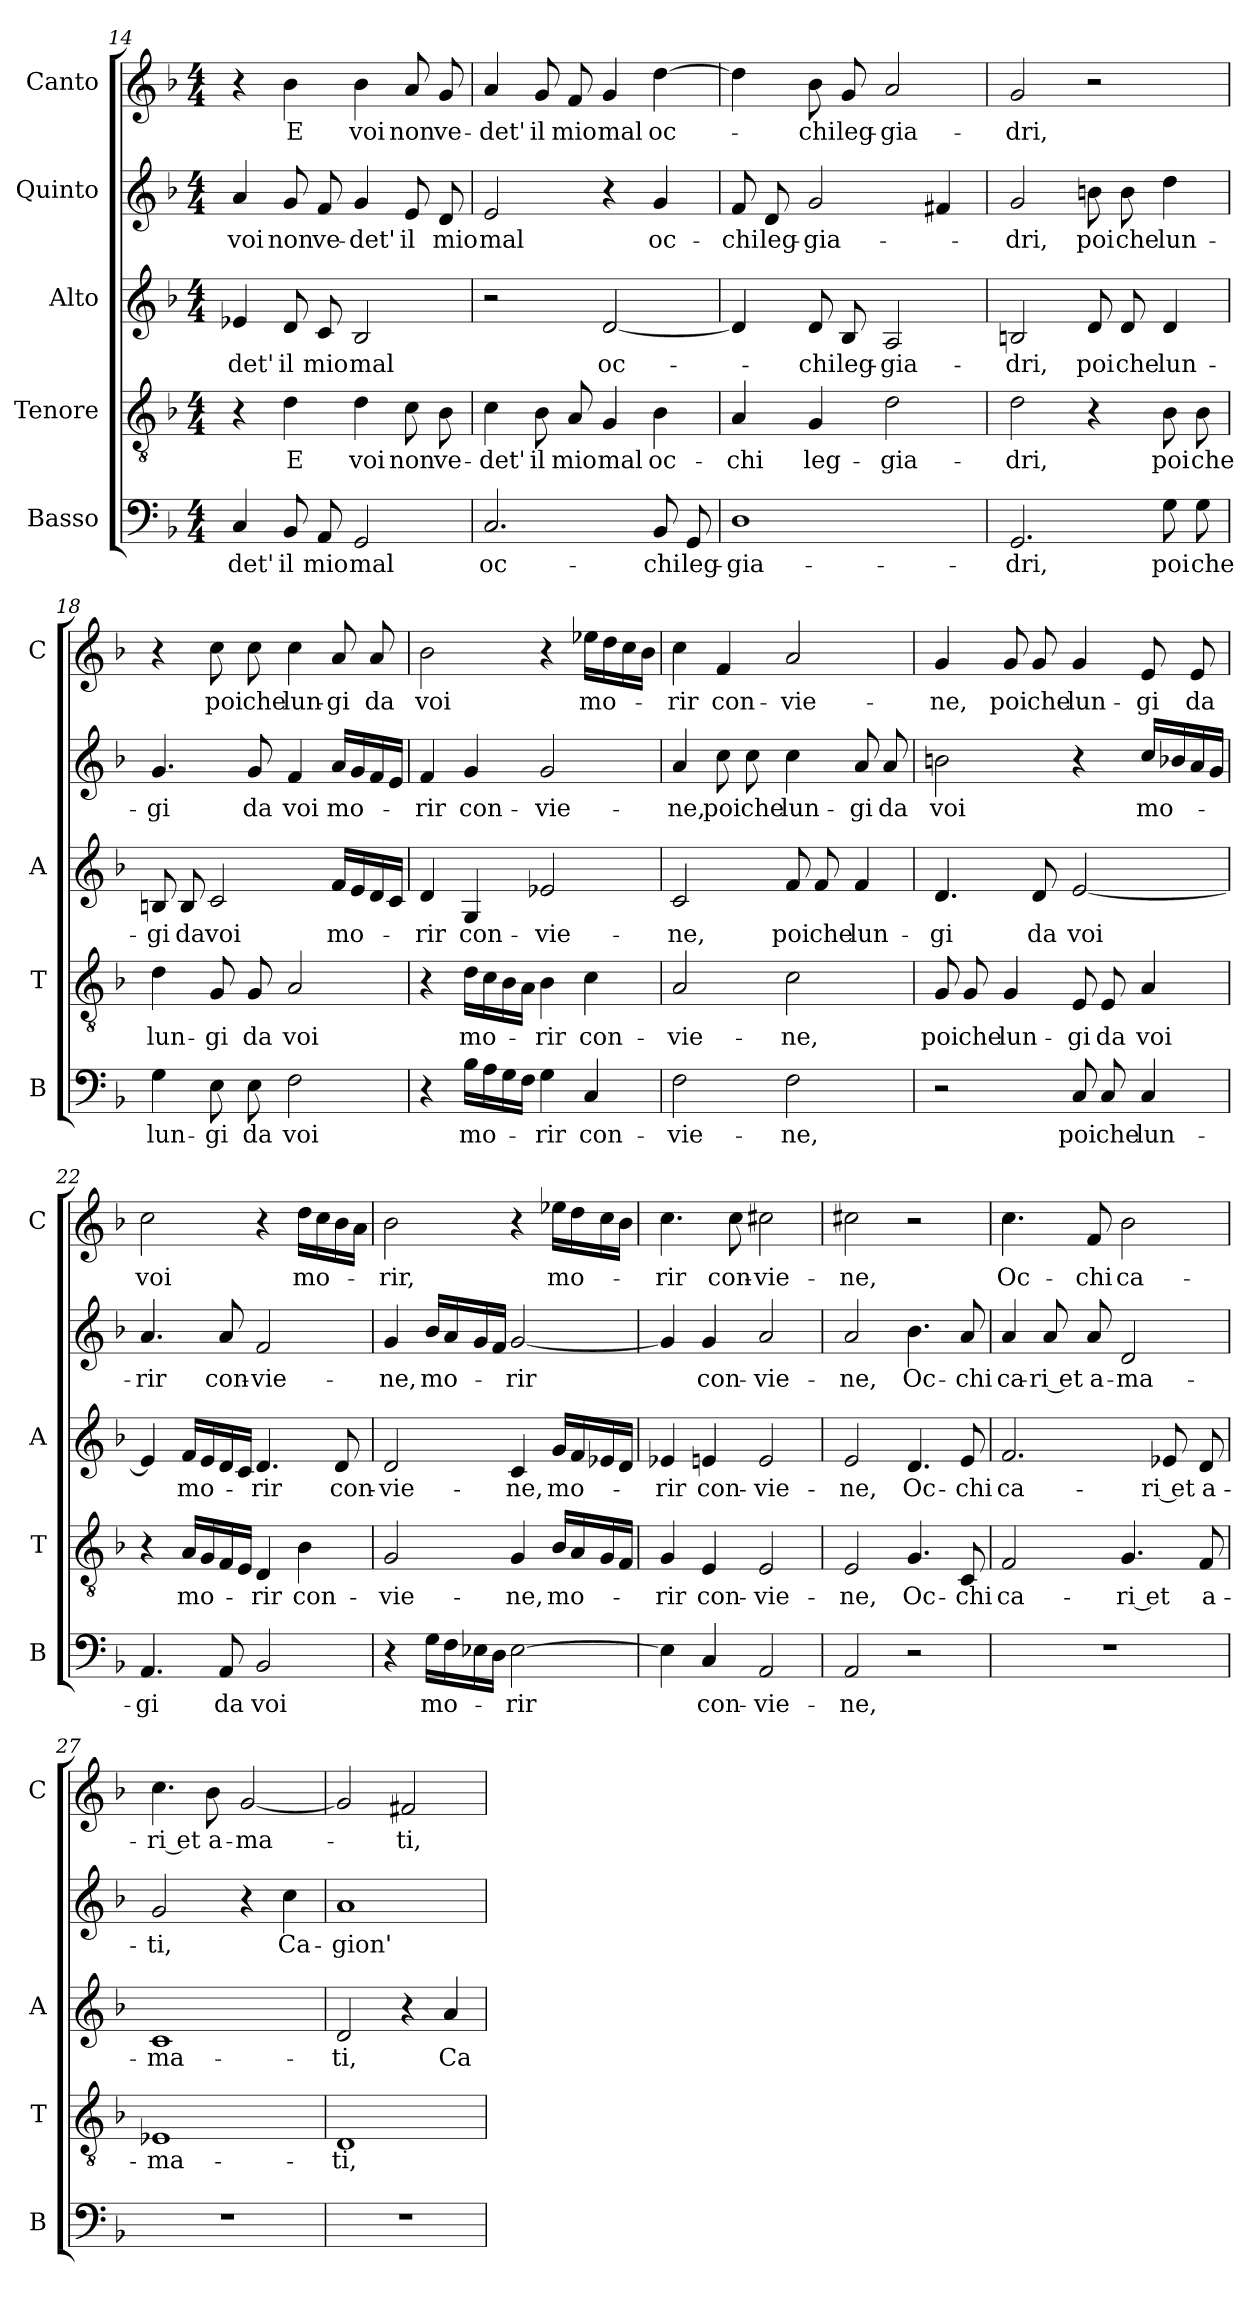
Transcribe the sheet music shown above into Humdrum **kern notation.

**kern	**text	**kern	**text	**kern	**text	**kern	**text	**kern	**text
*part5	*part5	*part4	*part4	*part3	*part3	*part2	*part2	*part1	*part1
*staff5	*staff5	*staff4	*staff4	*staff3	*staff3	*staff2	*staff2	*staff1	*staff1
*I"Basso	*	*I"Tenore	*	*I"Alto	*	*I"Quinto	*	*I"Canto	*
*I'B	*	*I'T	*	*I'A	*	*	*	*I'C	*
!!LO:PB:g=z
*clefF4	*	*clefGv2	*	*clefG2	*	*clefG2	*	*clefG2	*
*k[b-]	*	*k[b-]	*	*k[b-]	*	*k[b-]	*	*k[b-]	*
*F:	*	*F:	*	*F:	*	*F:	*	*F:	*
*M4/4	*	*M4/4	*	*M4/4	*	*M4/4	*	*M4/4	*
=14	=14	=14	=14	=14	=14	=14	=14	=14	=14
!	!LO:LY:b	!	!	!	!LO:LY:b	!	!LO:LY:b	!	!
4C/	-det'	4r	.	4e-X/	-det'	4a/	voi	4r	.
!	!LO:LY:b	!	!LO:LY:b	!	!LO:LY:b	!	!LO:LY:b	!	!LO:LY:b
8BB-/	il	4d\	E	8d/	il	8g/	non	4b-\	E
!	!LO:LY:b	!	!	!	!LO:LY:b	!	!LO:LY:b	!	!
8AA/	mio	.	.	8c/	mio	8f/	ve-	.	.
!	!LO:LY:b	!	!LO:LY:b	!	!LO:LY:b	!	!LO:LY:b	!	!LO:LY:b
2GG/	mal	4d\	voi	2B-/	mal	4g/	-det'	4b-\	voi
!	!	!	!LO:LY:b	!	!	!	!LO:LY:b	!	!LO:LY:b
.	.	8c\	non	.	.	8e/	il	8a/	non
!	!	!	!LO:LY:b	!	!	!	!LO:LY:b	!	!LO:LY:b
.	.	8B-\	ve-	.	.	8d/	mio	8g/	ve-
=15	=15	=15	=15	=15	=15	=15	=15	=15	=15
!	!LO:LY:b	!	!LO:LY:b	!	!	!	!LO:LY:b	!	!LO:LY:b
2.C/	oc-	4c\	-det'	2r	.	2e/	mal	4a/	-det'
!	!	!	!LO:LY:b	!	!	!	!	!	!LO:LY:b
.	.	8B-\	il	.	.	.	.	8g/	il
!	!	!	!LO:LY:b	!	!	!	!	!	!LO:LY:b
.	.	8A/	mio	.	.	.	.	8f/	mio
!	!	!	!LO:LY:b	!	!LO:LY:b	!	!	!	!LO:LY:b
.	.	4G/	mal	[2d/	oc-	4r	.	4g/	mal
!	!LO:LY:b	!	!LO:LY:b	!	!	!	!LO:LY:b	!	!LO:LY:b
8BB-/	-chi	4B-\	oc-	.	.	4g/	oc-	[4dd\	oc-
!	!LO:LY:b	!	!	!	!	!	!	!	!
8GG/	leg-	.	.	.	.	.	.	.	.
=16	=16	=16	=16	=16	=16	=16	=16	=16	=16
!	!LO:LY:b	!	!LO:LY:b	!	!	!	!LO:LY:b	!	!
1D	-gia-	4A/	-chi	4d/]	.	8f/	-chi	4dd\]	.
!	!	!	!	!	!	!	!LO:LY:b	!	!
.	.	.	.	.	.	8d/	leg-	.	.
!	!	!	!LO:LY:b	!	!LO:LY:b	!	!LO:LY:b	!	!LO:LY:b
.	.	4G/	leg-	8d/	-chi	2g/	-gia-	8b-\	-chi
!	!	!	!	!	!LO:LY:b	!	!	!	!LO:LY:b
.	.	.	.	8B-/	leg-	.	.	8g/	leg-
!	!	!	!LO:LY:b	!	!LO:LY:b	!	!	!	!LO:LY:b
.	.	2d\	-gia-	2A/	-gia-	.	.	2a/	-gia-
.	.	.	.	.	.	4f#X/	.	.	.
=17	=17	=17	=17	=17	=17	=17	=17	=17	=17
!	!LO:LY:b	!	!LO:LY:b	!	!LO:LY:b	!	!LO:LY:b	!	!LO:LY:b
2.GG/	-dri,	2d\	-dri,	2Bn/	-dri,	2g/	-dri,	2g/	-dri,
!	!	!	!	!	!LO:LY:b	!	!LO:LY:b	!	!
.	.	4r	.	8d/	poi	8bn\	poi	2r	.
!	!	!	!	!	!LO:LY:b	!	!LO:LY:b	!	!
.	.	.	.	8d/	che	8b\	che	.	.
!	!LO:LY:b	!	!LO:LY:b	!	!LO:LY:b	!	!LO:LY:b	!	!
8G\	poi	8B-\	poi	4d/	lun-	4dd\	lun-	.	.
!	!LO:LY:b	!	!LO:LY:b	!	!	!	!	!	!
8G\	che	8B-\	che	.	.	.	.	.	.
=18	=18	=18	=18	=18	=18	=18	=18	=18	=18
!	!LO:LY:b	!	!LO:LY:b	!	!LO:LY:b	!	!LO:LY:b	!	!
4G\	lun-	4d\	lun-	8Bn/	-gi	4.g/	-gi	4r	.
!	!	!	!	!	!LO:LY:b	!	!	!	!
.	.	.	.	8B/	da	.	.	.	.
!	!LO:LY:b	!	!LO:LY:b	!	!LO:LY:b	!	!	!	!LO:LY:b
8E\	-gi	8G/	-gi	2c/	voi	.	.	8cc\	poi
!	!LO:LY:b	!	!LO:LY:b	!	!	!	!LO:LY:b	!	!LO:LY:b
8E\	da	8G/	da	.	.	8g/	da	8cc\	che
!	!LO:LY:b	!	!LO:LY:b	!	!	!	!LO:LY:b	!	!LO:LY:b
2F\	voi	2A/	voi	.	.	4f/	voi	4cc\	lun-
!	!	!	!	!	!LO:LY:b	!	!LO:LY:b	!	!LO:LY:b
.	.	.	.	16f/LL	mo-	16a/LL	mo-	8a/	-gi
.	.	.	.	16e/	.	16g/	.	.	.
!	!	!	!	!	!	!	!	!	!LO:LY:b
.	.	.	.	16d/	.	16f/	.	8a/	da
.	.	.	.	16c/JJ	.	16e/JJ	.	.	.
!!LO:LB:g=z
=19	=19	=19	=19	=19	=19	=19	=19	=19	=19
!	!	!	!	!	!LO:LY:b	!	!LO:LY:b	!	!LO:LY:b
4r	.	4r	.	4d/	-rir	4f/	-rir	2b-\	voi
!	!LO:LY:b	!	!LO:LY:b	!	!LO:LY:b	!	!LO:LY:b	!	!
16B-\LL	mo-	16d\LL	mo-	4G/	con-	4g/	con-	.	.
16A\	.	16c\	.	.	.	.	.	.	.
16G\	.	16B-\	.	.	.	.	.	.	.
16F\JJ	.	16A\JJ	.	.	.	.	.	.	.
!	!LO:LY:b	!	!LO:LY:b	!	!LO:LY:b	!	!LO:LY:b	!	!
4G\	-rir	4B-\	-rir	2e-X/	-vie-	2g/	-vie-	4r	.
!	!LO:LY:b	!	!LO:LY:b	!	!	!	!	!	!LO:LY:b
4C/	con-	4c\	con-	.	.	.	.	16ee-X\LL	mo-
.	.	.	.	.	.	.	.	16dd\	.
.	.	.	.	.	.	.	.	16cc\	.
.	.	.	.	.	.	.	.	16b-\JJ	.
=20	=20	=20	=20	=20	=20	=20	=20	=20	=20
!	!LO:LY:b	!	!LO:LY:b	!	!LO:LY:b	!	!LO:LY:b	!	!LO:LY:b
2F\	-vie-	2A/	-vie-	2c/	-ne,	4a/	-ne,	4cc\	-rir
!	!	!	!	!	!	!	!LO:LY:b	!	!LO:LY:b
.	.	.	.	.	.	8cc\	poi	4f/	con-
!	!	!	!	!	!	!	!LO:LY:b	!	!
.	.	.	.	.	.	8cc\	che	.	.
!	!LO:LY:b	!	!LO:LY:b	!	!LO:LY:b	!	!LO:LY:b	!	!LO:LY:b
2F\	-ne,	2c\	-ne,	8f/	poi	4cc\	lun-	2a/	-vie-
!	!	!	!	!	!LO:LY:b	!	!	!	!
.	.	.	.	8f/	che	.	.	.	.
!	!	!	!	!	!LO:LY:b	!	!LO:LY:b	!	!
.	.	.	.	4f/	lun-	8a/	-gi	.	.
!	!	!	!	!	!	!	!LO:LY:b	!	!
.	.	.	.	.	.	8a/	da	.	.
=21	=21	=21	=21	=21	=21	=21	=21	=21	=21
!	!	!	!LO:LY:b	!	!LO:LY:b	!	!LO:LY:b	!	!LO:LY:b
2r	.	8G/	poi	4.d/	-gi	2bn\	voi	4g/	-ne,
!	!	!	!LO:LY:b	!	!	!	!	!	!
.	.	8G/	che	.	.	.	.	.	.
!	!	!	!LO:LY:b	!	!	!	!	!	!LO:LY:b
.	.	4G/	lun-	.	.	.	.	8g/	poi
!	!	!	!	!	!LO:LY:b	!	!	!	!LO:LY:b
.	.	.	.	8d/	da	.	.	8g/	che
!	!LO:LY:b	!	!LO:LY:b	!	!LO:LY:b	!	!	!	!LO:LY:b
8C/	poi	8E/	-gi	[2e/	voi	4r	.	4g/	lun-
!	!LO:LY:b	!	!LO:LY:b	!	!	!	!	!	!
8C/	che	8E/	da	.	.	.	.	.	.
!	!LO:LY:b	!	!LO:LY:b	!	!	!	!LO:LY:b	!	!LO:LY:b
4C/	lun-	4A/	voi	.	.	16cc/LL	mo-	8e/	-gi
.	.	.	.	.	.	16b-X/	.	.	.
!	!	!	!	!	!	!	!	!	!LO:LY:b
.	.	.	.	.	.	16a/	.	8e/	da
.	.	.	.	.	.	16g/JJ	.	.	.
=22	=22	=22	=22	=22	=22	=22	=22	=22	=22
!	!LO:LY:b	!	!	!	!	!	!LO:LY:b	!	!LO:LY:b
4.AA/	-gi	4r	.	4e/]	.	4.a/	-rir	2cc\	voi
!	!	!	!LO:LY:b	!	!LO:LY:b	!	!	!	!
.	.	16A/LL	mo-	16f/LL	mo-	.	.	.	.
.	.	16G/	.	16e/	.	.	.	.	.
!	!LO:LY:b	!	!	!	!	!	!LO:LY:b	!	!
8AA/	da	16F/	.	16d/	.	8a/	con-	.	.
.	.	16E/JJ	.	16c/JJ	.	.	.	.	.
!	!LO:LY:b	!	!LO:LY:b	!	!LO:LY:b	!	!LO:LY:b	!	!
2BB-/	voi	4D/	-rir	4.d/	-rir	2f/	-vie-	4r	.
!	!	!	!LO:LY:b	!	!	!	!	!	!LO:LY:b
.	.	4B-\	con-	.	.	.	.	16dd\LL	mo-
.	.	.	.	.	.	.	.	16cc\	.
!	!	!	!	!	!LO:LY:b	!	!	!	!
.	.	.	.	8d/	con-	.	.	16b-\	.
.	.	.	.	.	.	.	.	16a\JJ	.
!!LO:LB:g=z
=23	=23	=23	=23	=23	=23	=23	=23	=23	=23
!	!	!	!LO:LY:b	!	!LO:LY:b	!	!LO:LY:b	!	!LO:LY:b
4r	.	2G/	-vie-	2d/	-vie-	4g/	-ne,	2b-\	-rir,
!	!LO:LY:b	!	!	!	!	!	!LO:LY:b	!	!
16G\LL	mo-	.	.	.	.	16b-/LL	mo-	.	.
16F\	.	.	.	.	.	16a/	.	.	.
16E-X\	.	.	.	.	.	16g/	.	.	.
16D\JJ	.	.	.	.	.	16f/JJ	.	.	.
!	!LO:LY:b	!	!LO:LY:b	!	!LO:LY:b	!	!LO:LY:b	!	!
[2E-\	-rir	4G/	-ne,	4c/	-ne,	[2g/	-rir	4r	.
!	!	!	!LO:LY:b	!	!LO:LY:b	!	!	!	!LO:LY:b
.	.	16B-/LL	mo-	16g/LL	mo-	.	.	16ee-X\LL	mo-
.	.	16A/	.	16f/	.	.	.	16dd\	.
.	.	16G/	.	16e-X/	.	.	.	16cc\	.
.	.	16F/JJ	.	16d/JJ	.	.	.	16b-\JJ	.
=24	=24	=24	=24	=24	=24	=24	=24	=24	=24
!	!	!	!LO:LY:b	!	!LO:LY:b	!	!	!	!LO:LY:b
4E-\]	.	4G/	-rir	4e-X/	-rir	4g/]	.	4.cc\	-rir
!	!LO:LY:b	!	!LO:LY:b	!	!LO:LY:b	!	!LO:LY:b	!	!
4C/	con-	4E/	con-	4en/	con-	4g/	con-	.	.
!	!	!	!	!	!	!	!	!	!LO:LY:b
.	.	.	.	.	.	.	.	8cc\	con-
!	!LO:LY:b	!	!LO:LY:b	!	!LO:LY:b	!	!LO:LY:b	!	!LO:LY:b
2AA/	-vie-	2E/	-vie-	2e/	-vie-	2a/	-vie-	2cc#X\	-vie-
=25	=25	=25	=25	=25	=25	=25	=25	=25	=25
!	!LO:LY:b	!	!LO:LY:b	!	!LO:LY:b	!	!LO:LY:b	!	!LO:LY:b
2AA/	-ne,	2E/	-ne,	2e/	-ne,	2a/	-ne,	2cc#X\	-ne,
!	!	!	!LO:LY:b	!	!LO:LY:b	!	!LO:LY:b	!	!
2r	.	4.G/	Oc-	4.d/	Oc-	4.b-\	Oc-	2r	.
!	!	!	!LO:LY:b	!	!LO:LY:b	!	!LO:LY:b	!	!
.	.	8C/	-chi	8e/	-chi	8a/	-chi	.	.
=26	=26	=26	=26	=26	=26	=26	=26	=26	=26
!	!	!	!LO:LY:b	!	!LO:LY:b	!	!LO:LY:b	!	!LO:LY:b
1r	.	2F/	ca-	2.f/	ca-	4a/	ca-	4.cc\	Oc-
!	!	!	!	!	!	!	!LO:LY:b	!	!
.	.	.	.	.	.	8a/	-ri et	.	.
!	!	!	!	!	!	!	!LO:LY:b	!	!LO:LY:b
.	.	.	.	.	.	8a/	a-	8f/	-chi
!	!	!	!LO:LY:b	!	!	!	!LO:LY:b	!	!LO:LY:b
.	.	4.G/	-ri et	.	.	2d/	-ma-	2b-\	ca-
!	!	!	!	!	!LO:LY:b	!	!	!	!
.	.	.	.	8e-X/	-ri et	.	.	.	.
!	!	!	!LO:LY:b	!	!LO:LY:b	!	!	!	!
.	.	8F/	a-	8d/	a-	.	.	.	.
=27	=27	=27	=27	=27	=27	=27	=27	=27	=27
!	!	!	!LO:LY:b	!	!LO:LY:b	!	!LO:LY:b	!	!LO:LY:b
1r	.	1E-X	-ma-	1c	-ma-	2g/	-ti,	4.cc\	-ri et
!	!	!	!	!	!	!	!	!	!LO:LY:b
.	.	.	.	.	.	.	.	8b-\	a-
!	!	!	!	!	!	!	!	!	!LO:LY:b
.	.	.	.	.	.	4r	.	[2g/	-ma-
!	!	!	!	!	!	!	!LO:LY:b	!	!
.	.	.	.	.	.	4cc\	Ca-	.	.
=28	=28	=28	=28	=28	=28	=28	=28	=28	=28
!	!	!	!LO:LY:b	!	!LO:LY:b	!	!LO:LY:b	!	!
1r	.	1D	-ti,	2d/	-ti,	1a	-gion'	2g/]	.
!	!	!	!	!	!	!	!	!	!LO:LY:b
.	.	.	.	4r	.	.	.	2f#X/	-ti,
!	!	!	!	!	!LO:LY:b	!	!	!	!
.	.	.	.	4a/	Ca-	.	.	.	.
=	=	=	=	=	=	=	=	=	=
*-	*-	*-	*-	*-	*-	*-	*-	*-	*-
